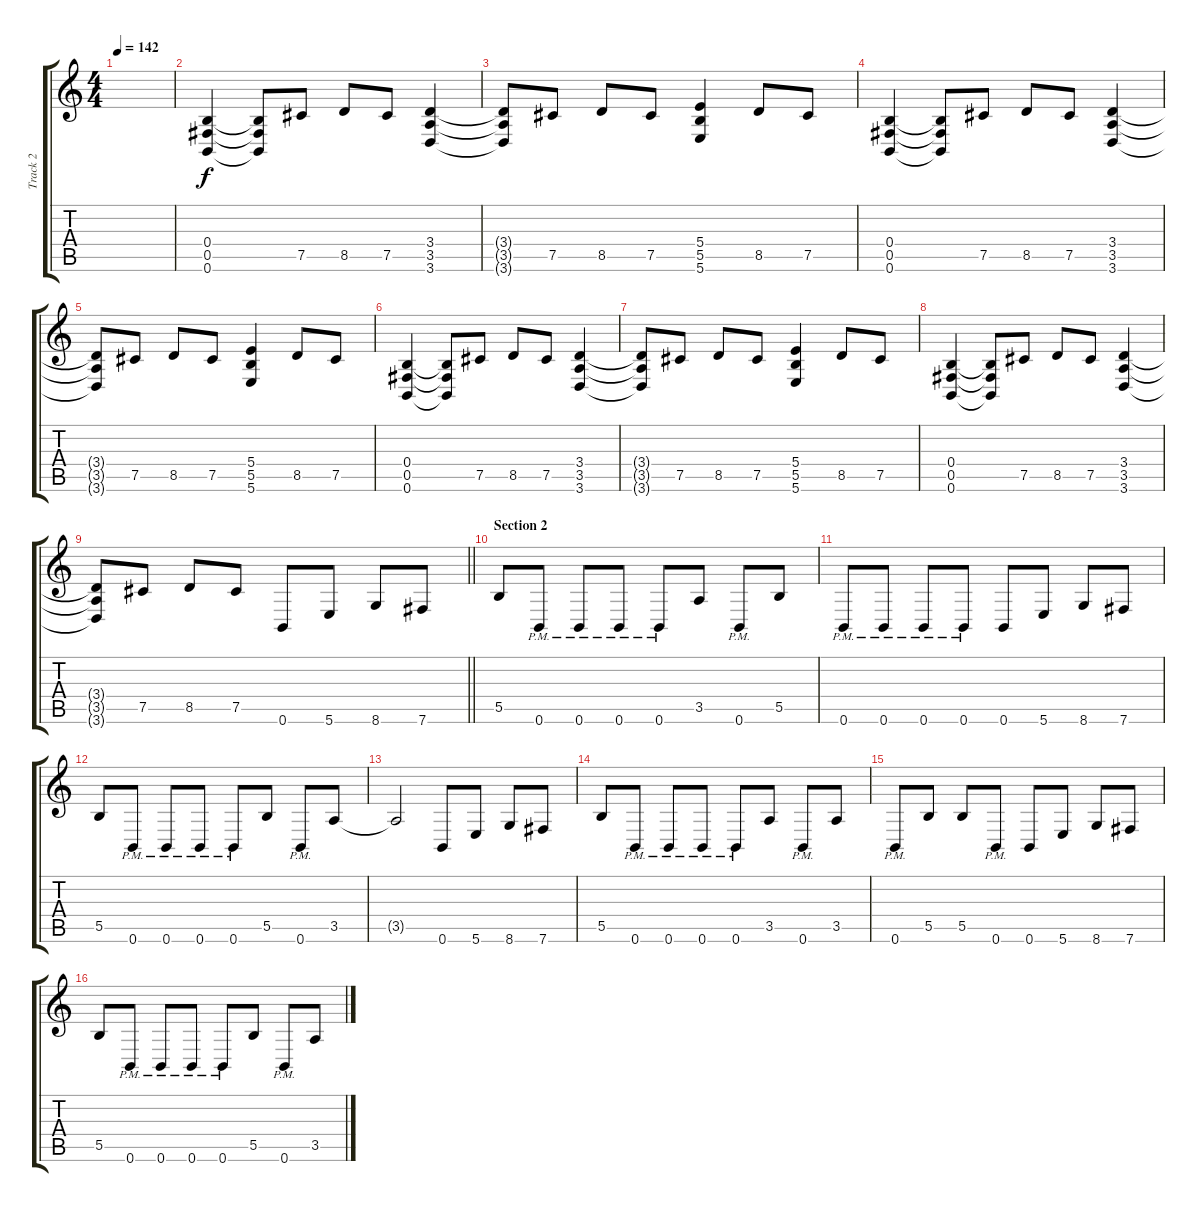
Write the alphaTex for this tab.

\track ("Track 2" "Track 2") {instrument overdrivenguitar}
\staff {score tabs}
\tuning (Db4 Ab3 E3 B2 Gb2 B1) {hide}
\ts (4 4)
\tempo 142
\clef g2
\ks c
|
(0.4 0.5 0.6).4 (0.4{t} 0.5{t} 0.6{t}).8 7.5.8 8.5.8 7.5.8 (3.4 3.5 3.6).4 |
(3.4{t} 3.5{t} 3.6{t}).8 7.5.8 8.5.8 7.5.8 (5.4 5.5 5.6).4 8.5.8 7.5.8 |
(0.4 0.5 0.6).4 (0.4{t} 0.5{t} 0.6{t}).8 7.5.8 8.5.8 7.5.8 (3.4 3.5 3.6).4 |
(3.4{t} 3.5{t} 3.6{t}).8 7.5.8 8.5.8 7.5.8 (5.4 5.5 5.6).4 8.5.8 7.5.8 |
(0.4 0.5 0.6).4 (0.4{t} 0.5{t} 0.6{t}).8 7.5.8 8.5.8 7.5.8 (3.4 3.5 3.6).4 |
(3.4{t} 3.5{t} 3.6{t}).8 7.5.8 8.5.8 7.5.8 (5.4 5.5 5.6).4 8.5.8 7.5.8 |
(0.4 0.5 0.6).4 (0.4{t} 0.5{t} 0.6{t}).8 7.5.8 8.5.8 7.5.8 (3.4 3.5 3.6).4 |
\barLineRight lightlight
(3.4{t} 3.5{t} 3.6{t}).8 7.5.8 8.5.8 7.5.8 0.6.8 5.6.8 8.6.8 7.6.8 |
\section ("" "Section 2")
5.5.8{volume 13} 0.6{pm}.8 0.6{pm}.8 0.6{pm}.8 0.6{pm}.8 3.5.8 0.6{pm}.8 5.5.8 |
0.6{pm}.8 0.6{pm}.8 0.6{pm}.8 0.6{pm}.8 0.6.8 5.6.8 8.6.8 7.6.8 |
5.5.8 0.6{pm}.8 0.6{pm}.8 0.6{pm}.8 0.6{pm}.8 5.5.8 0.6{pm}.8 3.5.8 |
3.5{t}.2 0.6.8 5.6.8 8.6.8 7.6.8 |
5.5.8 0.6{pm}.8 0.6{pm}.8 0.6{pm}.8 0.6{pm}.8 3.5.8 0.6{pm}.8 3.5.8 |
0.6{pm}.8 5.5.8 5.5.8 0.6{pm}.8 0.6.8 5.6.8 8.6.8 7.6.8 |
5.5.8 0.6{pm}.8 0.6{pm}.8 0.6{pm}.8 0.6{pm}.8 5.5.8 0.6{pm}.8 3.5.8
